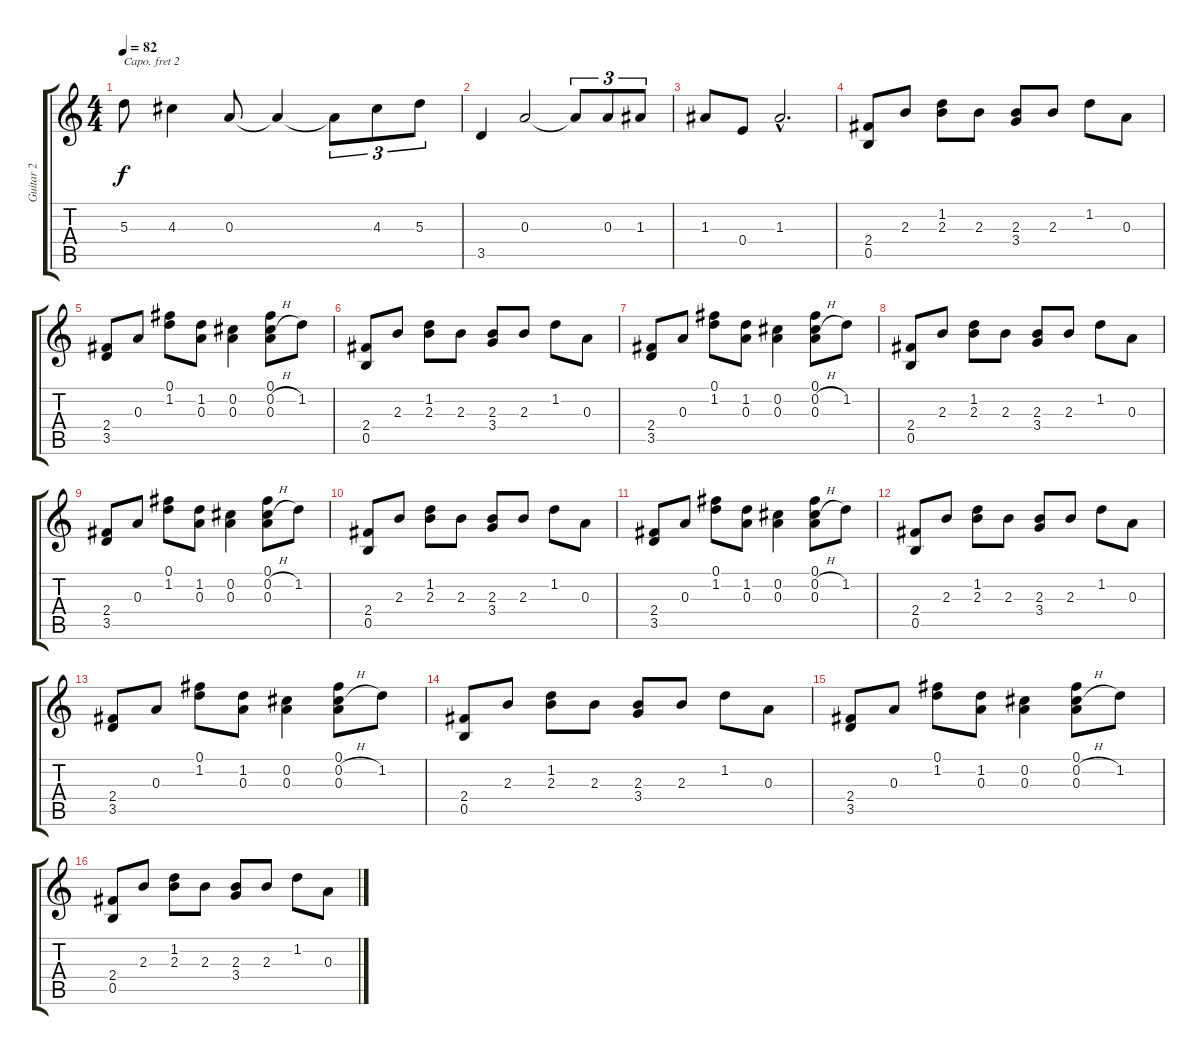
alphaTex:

\track ("Guitar 2" "Guitar 2") {instrument acousticguitarnylon}
\staff {score tabs}
\capo 2
\tuning (E4 B3 G3 D3 A2 E2) {hide}
\ts (4 4)
\tempo 82
\clef g2
\ks c
5.3{t}.8{dy f} 4.3.4 0.3.8 0.3{t}.4 0.3{t}.8{tu (3 2)} 4.3.8{tu (3 2)} 5.3.8{tu (3 2)} |
3.5.4 0.3.2 0.3{t}.8{tu (3 2)} 0.3.8{tu (3 2)} 1.3.8{tu (3 2)} |
1.3.8 0.4.8 1.3{hac}.2{d} |
(2.4 0.5).8 2.3.8 (1.2 2.3).8 2.3.8 (2.3 3.4).8 2.3.8 1.2.8 0.3.8 |
(2.4 3.5).8 0.3.8 (0.1 1.2).8 (1.2 0.3).8 (0.2 0.3).4 (0.1 0.2{h} 0.3).8 1.2.8 |
(2.4 0.5).8 2.3.8 (1.2 2.3).8 2.3.8 (2.3 3.4).8 2.3.8 1.2.8 0.3.8 |
(2.4 3.5).8 0.3.8 (0.1 1.2).8 (1.2 0.3).8 (0.2 0.3).4 (0.1 0.2{h} 0.3).8 1.2.8 |
(2.4 0.5).8 2.3.8 (1.2 2.3).8 2.3.8 (2.3 3.4).8 2.3.8 1.2.8 0.3.8 |
(2.4 3.5).8 0.3.8 (0.1 1.2).8 (1.2 0.3).8 (0.2 0.3).4 (0.1 0.2{h} 0.3).8 1.2.8 |
(2.4 0.5).8 2.3.8 (1.2 2.3).8 2.3.8 (2.3 3.4).8 2.3.8 1.2.8 0.3.8 |
(2.4 3.5).8 0.3.8 (0.1 1.2).8 (1.2 0.3).8 (0.2 0.3).4 (0.1 0.2{h} 0.3).8 1.2.8 |
(2.4 0.5).8 2.3.8 (1.2 2.3).8 2.3.8 (2.3 3.4).8 2.3.8 1.2.8 0.3.8 |
(2.4 3.5).8 0.3.8 (0.1 1.2).8 (1.2 0.3).8 (0.2 0.3).4 (0.1 0.2{h} 0.3).8 1.2.8 |
(2.4 0.5).8 2.3.8 (1.2 2.3).8 2.3.8 (2.3 3.4).8 2.3.8 1.2.8 0.3.8 |
(2.4 3.5).8 0.3.8 (0.1 1.2).8 (1.2 0.3).8 (0.2 0.3).4 (0.1 0.2{h} 0.3).8 1.2.8 |
(2.4 0.5).8 2.3.8 (1.2 2.3).8 2.3.8 (2.3 3.4).8 2.3.8 1.2.8 0.3.8
